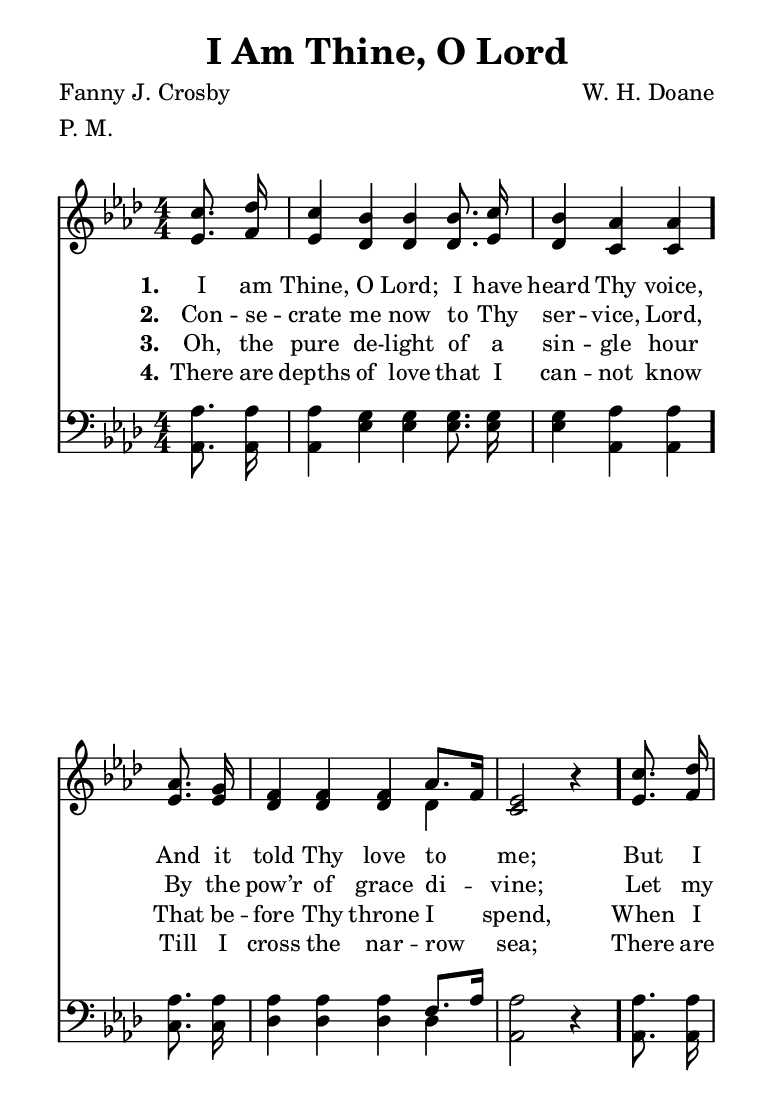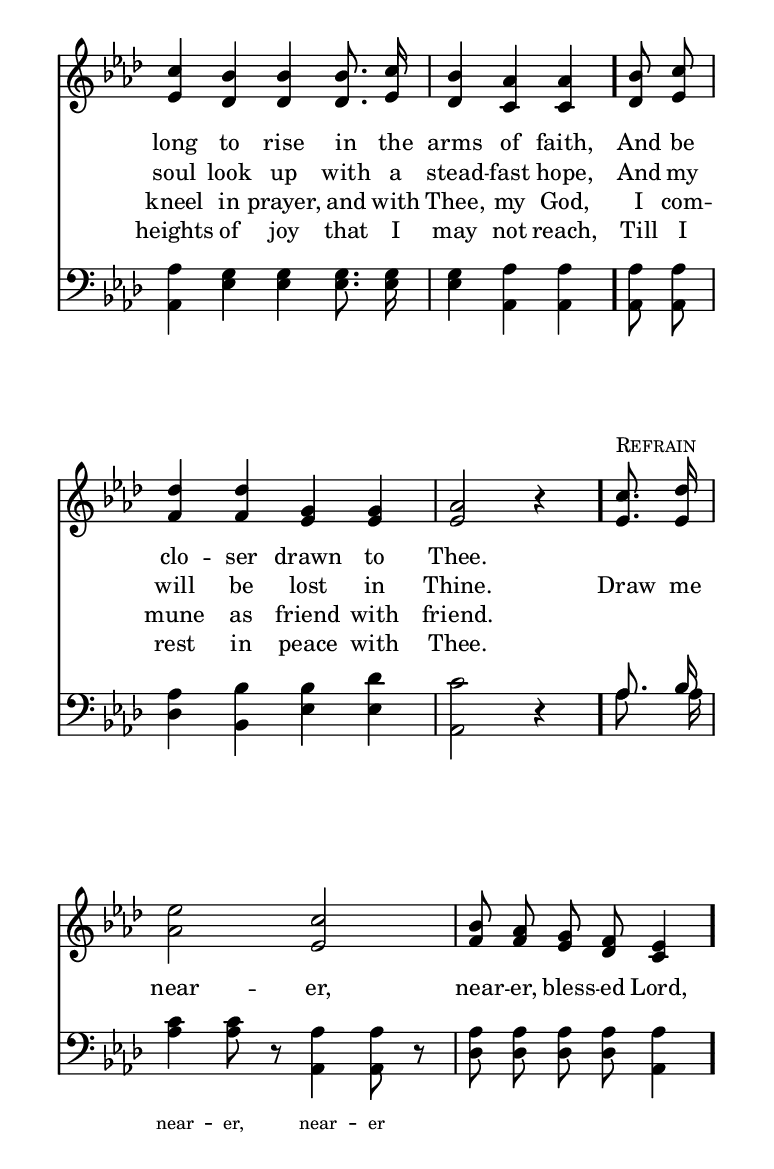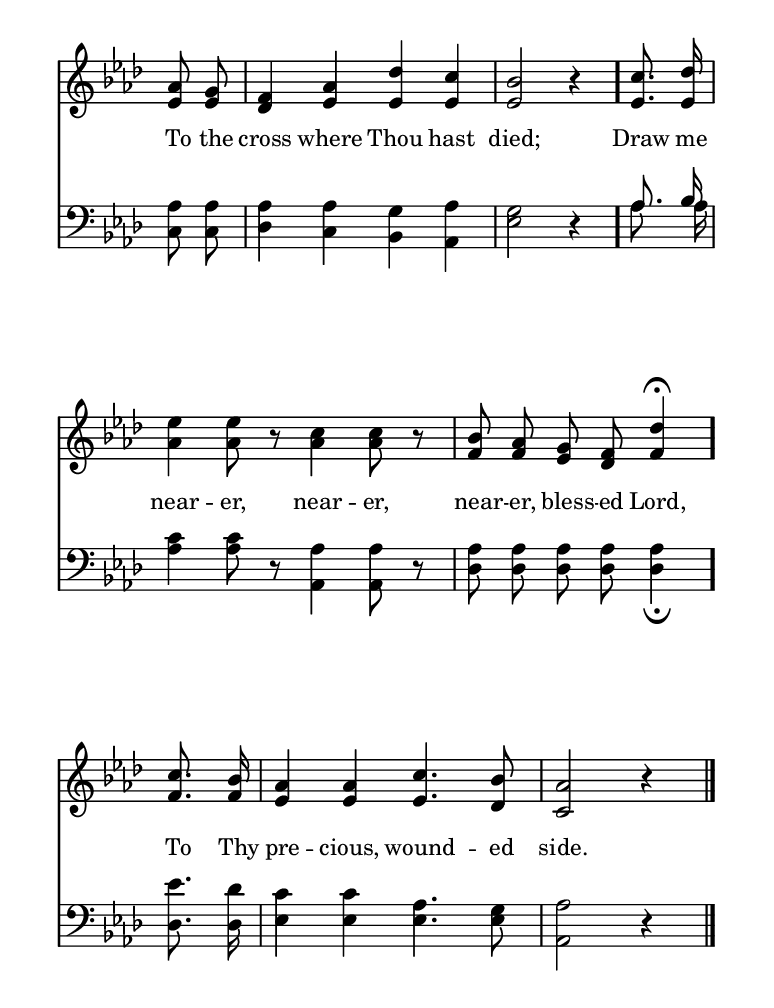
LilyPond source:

\include "common/global.ily"
\paper {
  \include "common/paper.ily"
  system-count = #(cond (is-eogsized 5) (#t #f))
}

\header{
  hymnnumber = "221"
  title = "I Am Thine, O Lord"
  tunename = ""
  meter = "P. M."
  poet = "Fanny J. Crosby"
  composer = "W. H. Doane"
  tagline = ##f
}

ta = { \tempo 4=80 }
tb = { \tempo 4=40 }

global = {
  \include "common/overrides.ily"
  \override Staff.TimeSignature.style = #'numbered
  \time 4/4
  \override Score.MetronomeMark.transparent = ##t % hide all fermata changes too
  \ta
  \key aes \major
  \partial 4
  \autoBeamOff
}

patternA = { c8. c16 | c4 c c c8. c16 | c4 c c }
patternB = { c8. c16 | c4 c c c8.[ c16] | c2 c4 }
patternG = { c8. c16 | c4 c c c | c2 c4 }
patternC = { c8 c | c4 c c c | c2 c4 }
patternD = { c8. c16 | c2 c | c8 c c c c4 }
patternE = { c8. c16 | c4 c8 r c4 c8 r | c8 c c c c4 }
patternF = { c8. c16 | c4 c c4. c8 | c2 c4 }

notesSoprano = {
\global
\relative c'' {

  c8. des16 | c4 bes bes bes8. c16 | bes4 aes aes
  aes8. g16 | f4 f f aes8.[ f16] | ees2 r4
  c'8. des16 | c4 bes bes bes8. c16 | bes4 aes aes
  bes8 c | des4 des g, g | aes2 r4

  \eogbreak
  << s^\markup { \small \caps "Refrain" }
  { c8. des16 | ees2 c | bes8 aes g f ees4 } >>
  aes8 g | f4 aes des c | bes2 r4
  c8. des16 | ees4 ees8 r c4 c8 r | bes8 aes g f \tb des'4\fermata \ta
  c8. bes16 | aes4 aes c4. bes8 | aes2 r4

  \bar "|."

}
}

notesAlto = {
\global
\relative e' {

  \changePitch \patternA { ees f | ees des des des ees | des c c }
  \changePitch \patternG { ees ees | des des des des | c r }
  \changePitch \patternA { ees f | ees des des des ees | des c c }
  \changePitch \patternC { des ees | f f ees ees | ees r }

  \changePitch \patternD { ees ees | aes ees | f f ees des c }
  \changePitch \patternC { ees ees | des ees ees ees | ees r }
  \changePitch \patternE { ees ees | aes aes aes aes | f f ees des f }
  \changePitch \patternF { f f | ees ees ees des | c r }

}
}

notesTenor = {
\global
\relative a {

  \changePitch \patternA { aes aes | aes g g g g | g aes aes }
  \changePitch \patternB { aes aes | aes aes aes f aes | aes r }
  \changePitch \patternA { aes aes | aes g g g g | g aes aes }
  \changePitch \patternC { aes aes | aes bes bes des | c r }

  \changePitch \patternE { aes bes | c c aes aes | aes aes aes aes aes }
  \changePitch \patternC { aes aes | aes aes g aes | g r }
  \changePitch \patternE { aes bes | c c aes aes | aes aes aes aes aes }
  \changePitch \patternF { ees' des | c c aes g | aes r }

}
}

notesBass = {
\global
\relative f, {

  \changePitch \patternA { aes aes | aes ees' ees ees ees | ees aes, aes }
  \changePitch \patternG { c c | des des des des | aes r }
  \changePitch \patternA { aes aes | aes ees' ees ees ees | ees aes, aes }
  \changePitch \patternC { aes aes | des bes ees ees | aes, r }

  \changePitch \patternE { aes' aes | aes aes aes, aes | des des des des | aes }
  \changePitch \patternC { c c | des c bes aes | ees' r }
  \changePitch \patternE { aes aes | aes aes aes, aes | des des des des des_\fermata }
  \changePitch \patternF { des des | ees ees ees ees | aes, r }

}
}

Refrain = \lyricmode {

Draw me near -- er, near -- er, bless -- ed Lord, \bar "."
To the cross where Thou hast died; \bar "."
Draw me near -- er, near -- er, near -- er, bless -- ed Lord, \bar "."
To Thy pre -- cious, wound -- ed side. \bar "."

}

wordsA = \lyricmode {
\set stanza = "1."

I am Thine, O Lord; I have heard Thy voice, \bar "."
And it told Thy love to me; \bar "."
But I long to rise in the arms of faith, \bar "."
And be clo -- ser drawn to Thee. \bar "."

}

wordsB = \lyricmode {
\set stanza = "2."

Con -- se -- crate me now to Thy ser -- vice, Lord,
By the pow’r of grace di -- vine;
Let my soul look up with a stead -- fast hope,
And my will be lost in Thine.

\Refrain

}

wordsC = \lyricmode {
\set stanza = "3."

Oh, the pure de -- light of a sin -- gle hour
That be -- fore Thy throne I spend,
When I kneel in prayer, and with Thee, my God,
I com -- mune as friend with friend.

}

wordsD = \lyricmode {
\set stanza = "4."

There are depths of love that I can -- not know
Till I cross the nar -- row sea;
There are heights of joy that I may not reach,
Till I rest in peace with Thee.

}

BassRefrain = \lyricmode {

\override LyricText.font-size = #-2
\repeat unfold 36 { \skip 4 }
near -- er, near -- er

}

\score {
  \context ChoirStaff <<
    \context Staff = upper <<
      \set Staff.autoBeaming = ##f
      \set ChoirStaff.systemStartDelimiter = #'SystemStartBar
      \set ChoirStaff.printPartCombineTexts = ##f
      \partcombine #'(2 . 11) \notesSoprano \notesAlto
      \context NullVoice = sopranos { \voiceOne << \notesSoprano >> }
      \context Lyrics = one   \lyricsto sopranos \wordsA
      \context Lyrics = two   \lyricsto sopranos \wordsB
      \context Lyrics = three \lyricsto sopranos \wordsC
      \context Lyrics = four  \lyricsto sopranos \wordsD
    >>
    \context Staff = men <<
      \set Staff.autoBeaming = ##f
      \clef bass
      \set ChoirStaff.printPartCombineTexts = ##f
      \partcombine #'(2 . 11) \notesTenor \notesBass
      \context NullVoice = basses { \voiceTwo << \notesBass >> }
    >>
    \new Lyrics \with { alignBelowContext = men } \lyricsto basses \BassRefrain
  >>
  \layout {
    \include "common/layout.ily"
  }
  #(cond ((ly:get-option 'eog-midi-permitted) #{ \midi{
    \include "common/midi.ily"
  } #}))
}

\version "2.19.49"  % necessary for upgrading to future LilyPond versions.

% vi:set et ts=2 sw=2 ai nocindent syntax=lilypond:
